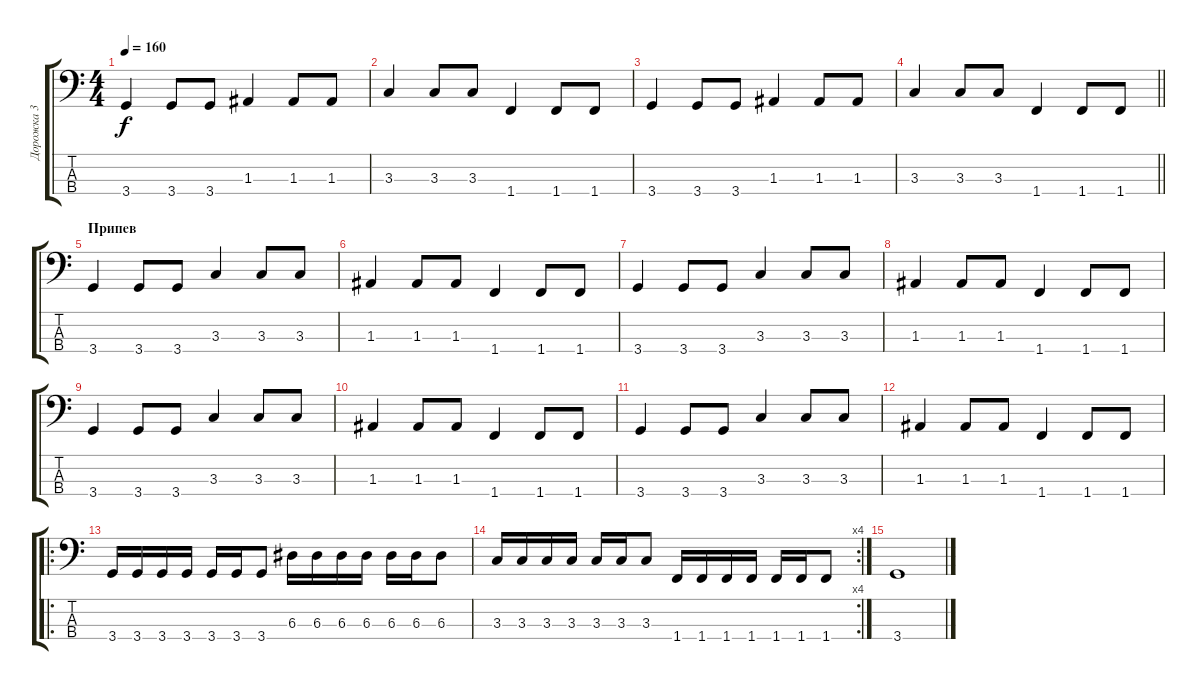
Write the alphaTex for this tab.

\track ("Дорожка 3" "Дорожка 3") {instrument electricbasspick}
\staff {score tabs}
\tuning (G2 D2 A1 E1) {hide}
\ts (4 4)
\tempo 160
\clef f4
\ks c
3.4.4{dy f} 3.4.8 3.4.8 1.3.4 1.3.8 1.3.8 |
3.3.4 3.3.8 3.3.8 1.4.4 1.4.8 1.4.8 |
3.4.4 3.4.8 3.4.8 1.3.4 1.3.8 1.3.8 |
\barLineRight lightlight
3.3.4 3.3.8 3.3.8 1.4.4 1.4.8 1.4.8 |
\section ("" "Припев")
3.4.4 3.4.8 3.4.8 3.3.4 3.3.8 3.3.8 |
1.3.4 1.3.8 1.3.8 1.4.4 1.4.8 1.4.8 |
3.4.4 3.4.8 3.4.8 3.3.4 3.3.8 3.3.8 |
1.3.4 1.3.8 1.3.8 1.4.4 1.4.8 1.4.8 |
3.4.4 3.4.8 3.4.8 3.3.4 3.3.8 3.3.8 |
1.3.4 1.3.8 1.3.8 1.4.4 1.4.8 1.4.8 |
3.4.4 3.4.8 3.4.8 3.3.4 3.3.8 3.3.8 |
1.3.4 1.3.8 1.3.8 1.4.4 1.4.8 1.4.8 |
\ro
3.4.16 3.4.16 3.4.16 3.4.16 3.4.16 3.4.16 3.4.8 6.3.16 6.3.16 6.3.16 6.3.16 6.3.16 6.3.16 6.3.8 |
\rc 4
3.3.16 3.3.16 3.3.16 3.3.16 3.3.16 3.3.16 3.3.8 1.4.16 1.4.16 1.4.16 1.4.16 1.4.16 1.4.16 1.4.8 |
3.4.1
